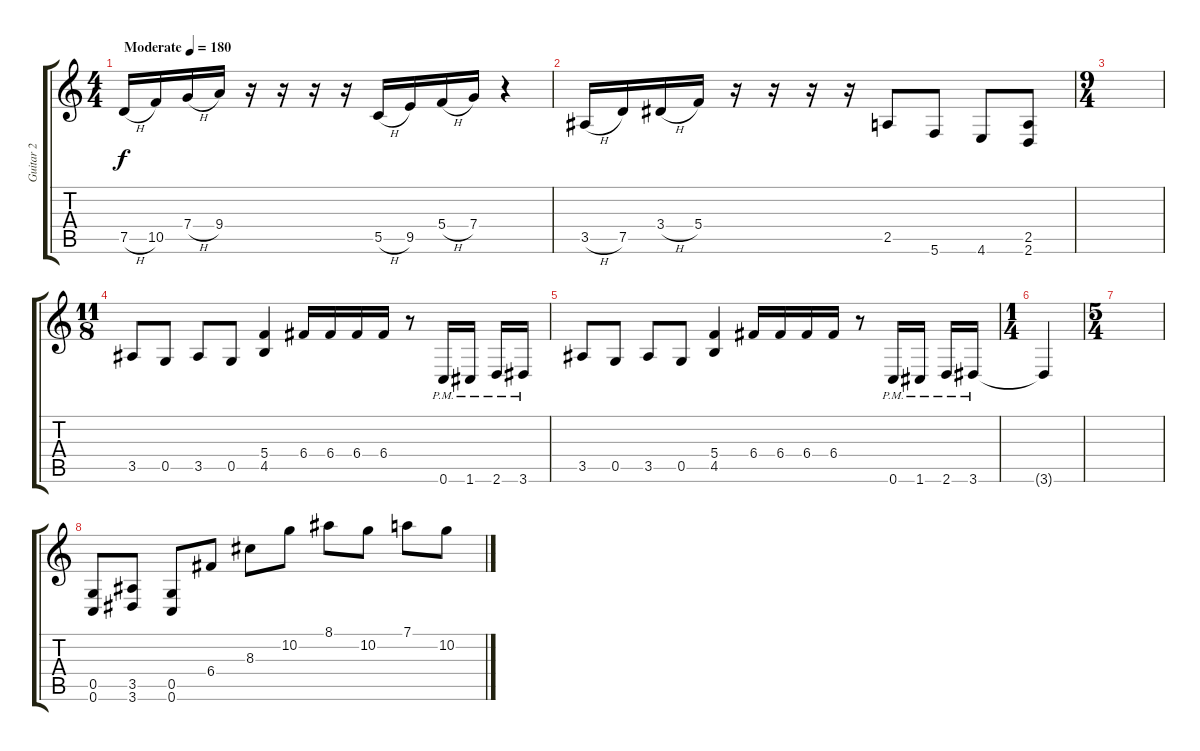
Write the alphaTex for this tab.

\track ("Guitar 2" "Guitar 2") {instrument distortionguitar}
\staff {score tabs}
\tuning (D4 A3 F3 C3 G2 C2) {hide}
\ts (4 4)
\tempo (180 "Moderate")
\clef g2
\ks c
7.5{h}.16{dy f instrument distortionguitar} 10.5.16 7.4{h}.16 9.4.16 r.16 r.16 r.16 r.16 5.5{h}.16 9.5.16 5.4{h}.16 7.4.16 r.4 |
3.5{h}.16 7.5.16 3.4{h}.16 5.4.16 r.16 r.16 r.16 r.16 2.5.8 5.6.8 4.6.8 (2.5 2.6).8 |
\ts (9 4)
|
\ts (11 8)
3.5.8 0.5.8 3.5.8 0.5.8 (5.4 4.5).4 6.4.16 6.4.16 6.4.16 6.4.16 r.8 0.6{pm}.16 1.6{pm}.16 2.6{pm}.16 3.6{pm}.16 |
3.5.8 0.5.8 3.5.8 0.5.8 (5.4 4.5).4 6.4.16 6.4.16 6.4.16 6.4.16 r.8 0.6{pm}.16 1.6{pm}.16 2.6{pm}.16 3.6{pm}.16 |
\ts (1 4)
3.6{t}.4 |
\ts (5 4)
|
(0.5 0.6).8 (3.5 3.6).8 (0.5 0.6).8 6.4.8 8.3.8 10.2.8 8.1.8 10.2.8 7.1.8 10.2.8
